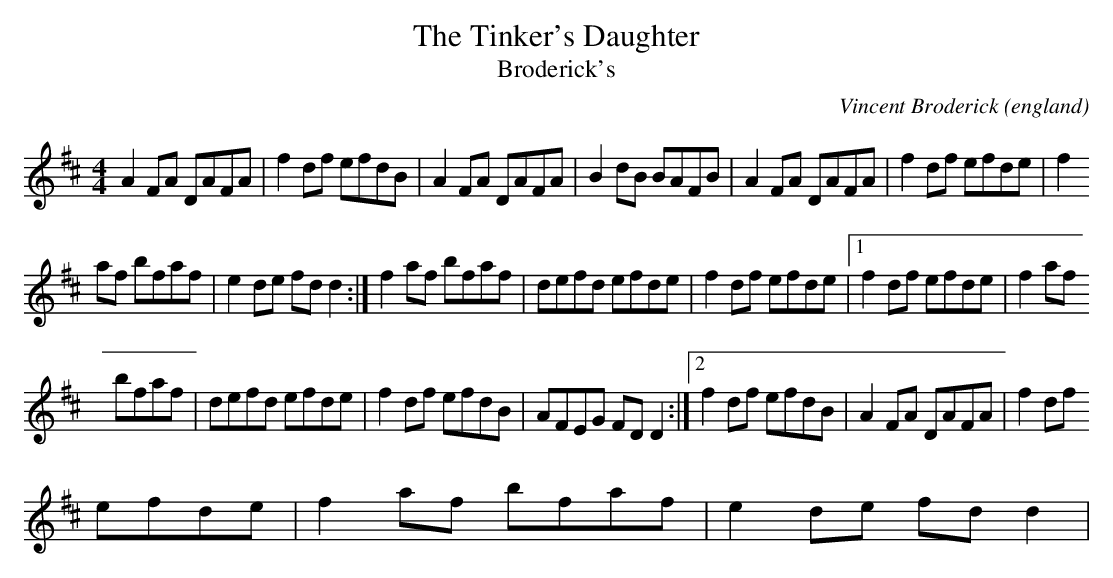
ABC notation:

X:1
T:Tinker's Daughter, The
T:Broderick's
O:england
M:4/4
L:1/8
C:Vincent Broderick
K:D
A2 FA DAFA|f2 df efdB|A2 FA DAFA|B2 dB BAFB|A2 FA DAFA|f2 df efde| f2
af bfaf|e2de fd d2:| f2 af bfaf|defd efde|f2 df efde|1 f2 df efde|f2af
bfaf| defd efde|f2 df efdB| AFEG FDD2:|2  f2 df efdB|A2 FA DAFA|f2 df
efde| f2 af bfaf|e2de fd d2|
